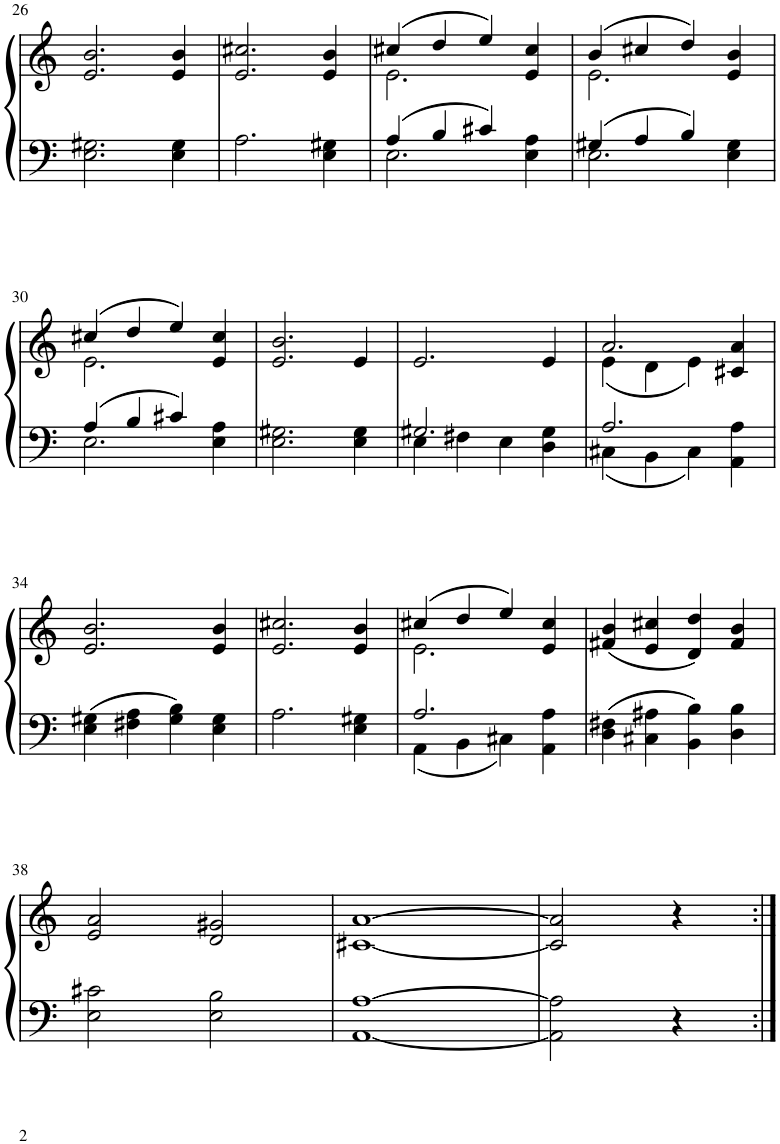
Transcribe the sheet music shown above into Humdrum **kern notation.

**kern	**kern
*part1	*part1
*staff2	*staff1
*I"Piano	*
*I'Pno.	*
!!LO:PB:g=z
*clefF4	*clefG2
*k[]	*k[]
*M4/4	*M4/4
=26	=26
2.E\ 2.G#X\	2.e/ 2.b/
4E\ 4G#\	4e/ 4b/
=27	=27
2.A\	2.e/ 2.cc#X/
4E\ 4G#X\	4e/ 4b/
=28	=28
*^	*^
4A/	2.E\	(4cc#X/	2.e\
4B/	.	4dd/	.
4c#X/	.	4ee/)	.
4ryy	4E\ 4A\	4e/ 4cc#/	4ryy
=29	=29	=29	=29
4G#X/	2.E\	(4b/	2.e\
4A/	.	4cc#X/	.
4B/	.	4dd/)	.
4ryy	4E\ 4G#\	4e/ 4b/	4ryy
!!LO:LB:g=z	!!
=30	=30	=30	=30
4A/	2.E\	(4cc#X/	2.e\
4B/	.	4dd/	.
4c#X/	.	4ee/)	.
4ryy	4E\ 4A\	4e/ 4cc#/	4ryy
*v	*v	*	*
*	*v	*v
=31	=31
2.E\ 2.G#X\	2.e/ 2.b/
4E\ 4G#\	4e/
=32	=32
*^	*
2.G#X/	4E\	2.e/
.	4F#X\	.
.	4E\	.
4ryy	4D\ 4G#\	4e/
=33	=33	=33
*	*	*^
2.A/	4C#X\	2.a/	(4e\
.	4BB\	.	4d\
.	4C#\	.	4e\)
4ryy	4AA\ 4A\	4c#X/ 4a/	4ryy
*v	*v	*	*
*	*v	*v
!!LO:LB:g=z
=34	=34
4E\ 4G#X\	2.e/ 2.b/
4F#X\ 4A\	.
4G#\ 4B\	.
4E\ 4G#\	4e/ 4b/
=35	=35
2.A\	2.e/ 2.cc#X/
4E\ 4G#X\	4e/ 4b/
=36	=36
*^	*^
2.A/	4AA\	(4cc#X/	2.e\
.	4BB\	4dd/	.
.	4C#X\	4ee/)	.
4ryy	4AA\ 4A\	4e/ 4cc#/	4ryy
*v	*v	*	*
*	*v	*v
=37	=37
4D\ 4F#X\	(4f#X/ 4b/
4C#X\ 4A#X\	4e/ 4cc#X/
4BB\ 4B\	4d/ 4dd/)
4D\ 4B\	4f#/ 4b/
!!LO:LB:g=z
=38	=38
2E\ 2c#X\	2e/ 2a/
2E\ 2B\	2d/ 2g#X/
=39	=39
[1AA [1A	[1c#X [1a
=40	=40
2AA\] 2A\]	2c#/] 2a/]
4r	4r
=:|!	=:|!
*-	*-
